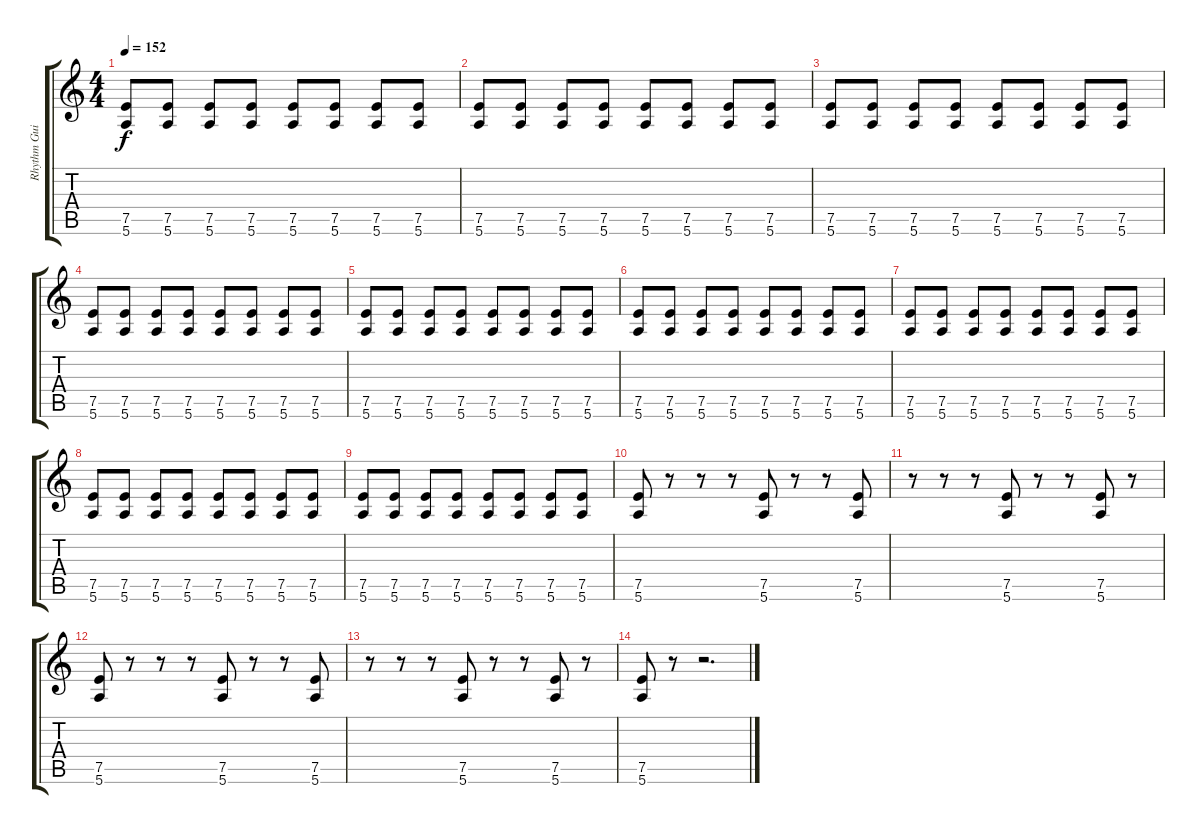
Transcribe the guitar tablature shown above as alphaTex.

\track ("Rhythm Guitar 2" "Rhythm Gui") {instrument overdrivenguitar}
\staff {score tabs}
\tuning (E4 B3 G3 D3 A2 E2) {hide}
\ts (4 4)
\tempo 152
\clef g2
\ks c
(7.5 5.6).8{dy f} (7.5 5.6).8 (7.5 5.6).8 (7.5 5.6).8 (7.5 5.6).8 (7.5 5.6).8 (7.5 5.6).8 (7.5 5.6).8 |
(7.5 5.6).8 (7.5 5.6).8 (7.5 5.6).8 (7.5 5.6).8 (7.5 5.6).8 (7.5 5.6).8 (7.5 5.6).8 (7.5 5.6).8 |
(7.5 5.6).8 (7.5 5.6).8 (7.5 5.6).8 (7.5 5.6).8 (7.5 5.6).8 (7.5 5.6).8 (7.5 5.6).8 (7.5 5.6).8 |
(7.5 5.6).8 (7.5 5.6).8 (7.5 5.6).8 (7.5 5.6).8 (7.5 5.6).8 (7.5 5.6).8 (7.5 5.6).8 (7.5 5.6).8 |
(7.5 5.6).8 (7.5 5.6).8 (7.5 5.6).8 (7.5 5.6).8 (7.5 5.6).8 (7.5 5.6).8 (7.5 5.6).8 (7.5 5.6).8 |
(7.5 5.6).8 (7.5 5.6).8 (7.5 5.6).8 (7.5 5.6).8 (7.5 5.6).8 (7.5 5.6).8 (7.5 5.6).8 (7.5 5.6).8 |
(7.5 5.6).8 (7.5 5.6).8 (7.5 5.6).8 (7.5 5.6).8 (7.5 5.6).8 (7.5 5.6).8 (7.5 5.6).8 (7.5 5.6).8 |
(7.5 5.6).8 (7.5 5.6).8 (7.5 5.6).8 (7.5 5.6).8 (7.5 5.6).8 (7.5 5.6).8 (7.5 5.6).8 (7.5 5.6).8 |
(7.5 5.6).8 (7.5 5.6).8 (7.5 5.6).8 (7.5 5.6).8 (7.5 5.6).8 (7.5 5.6).8 (7.5 5.6).8 (7.5 5.6).8 |
(7.5 5.6).8 r.8 r.8 r.8 (7.5 5.6).8 r.8 r.8 (7.5 5.6).8 |
r.8 r.8 r.8 (7.5 5.6).8 r.8 r.8 (7.5 5.6).8 r.8 |
(7.5 5.6).8 r.8 r.8 r.8 (7.5 5.6).8 r.8 r.8 (7.5 5.6).8 |
r.8 r.8 r.8 (7.5 5.6).8 r.8 r.8 (7.5 5.6).8 r.8 |
(7.5 5.6).8 r.8 r.2{d}
